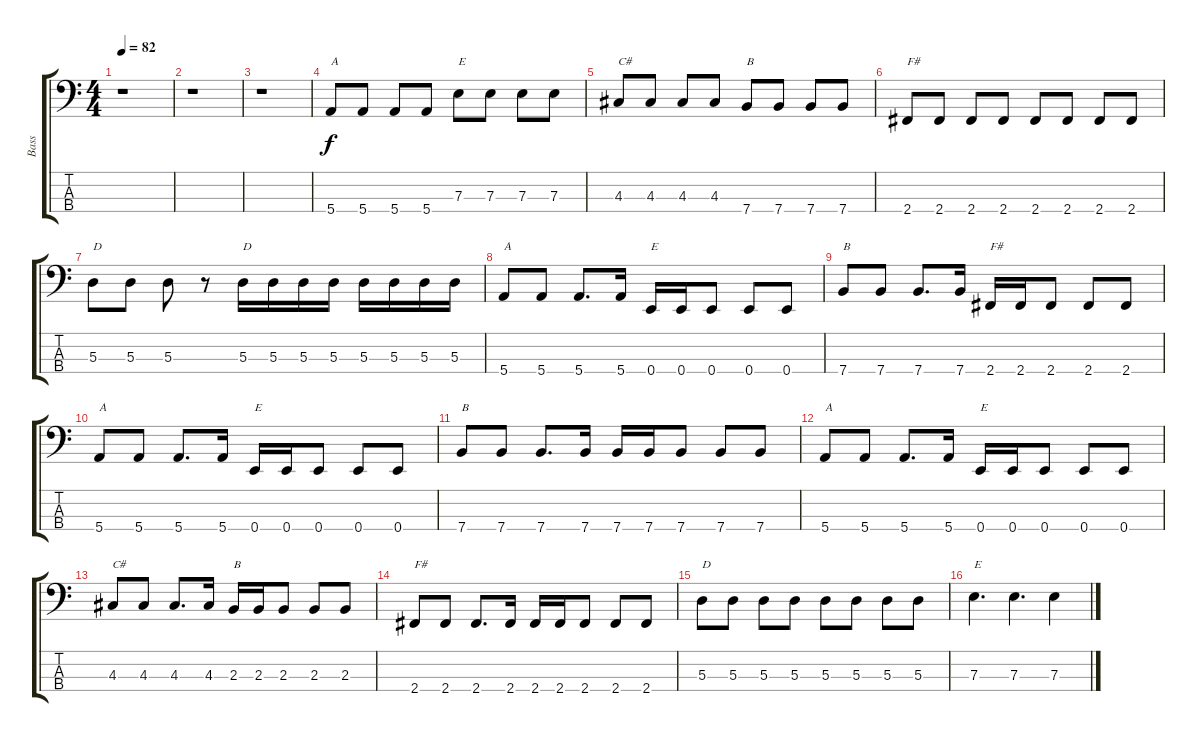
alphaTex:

\track ("Bass" "Bass") {instrument electricbassfinger}
\staff {score tabs}
\tuning (G2 D2 A1 E1) {hide}
\ts (4 4)
\tempo 82
\clef f4
\ks c
r.1{dy f} |
r.1 |
r.1 |
5.4.8{txt "A"} 5.4.8 5.4.8 5.4.8 7.3.8{txt "E"} 7.3.8 7.3.8 7.3.8 |
4.3.8{txt "C#"} 4.3.8 4.3.8 4.3.8 7.4.8{txt "B"} 7.4.8 7.4.8 7.4.8 |
2.4.8{txt "F#"} 2.4.8 2.4.8 2.4.8 2.4.8 2.4.8 2.4.8 2.4.8 |
5.3.8{txt "D"} 5.3.8 5.3.8 r.8 5.3.16{txt "D"} 5.3.16 5.3.16 5.3.16 5.3.16 5.3.16 5.3.16 5.3.16 |
5.4.8{txt "A"} 5.4.8 5.4.8{d} 5.4.16 0.4.16{txt "E"} 0.4.16 0.4.8 0.4.8 0.4.8 |
7.4.8{txt "B"} 7.4.8 7.4.8{d} 7.4.16 2.4.16{txt "F#"} 2.4.16 2.4.8 2.4.8 2.4.8 |
5.4.8{txt "A"} 5.4.8 5.4.8{d} 5.4.16 0.4.16{txt "E"} 0.4.16 0.4.8 0.4.8 0.4.8 |
7.4.8{txt "B"} 7.4.8 7.4.8{d} 7.4.16 7.4.16 7.4.16 7.4.8 7.4.8 7.4.8 |
5.4.8{txt "A"} 5.4.8 5.4.8{d} 5.4.16 0.4.16{txt "E"} 0.4.16 0.4.8 0.4.8 0.4.8 |
4.3.8{txt "C#"} 4.3.8 4.3.8{d} 4.3.16 2.3.16{txt "B"} 2.3.16 2.3.8 2.3.8 2.3.8 |
2.4.8{txt "F#"} 2.4.8 2.4.8{d} 2.4.16 2.4.16 2.4.16 2.4.8 2.4.8 2.4.8 |
5.3.8{txt "D"} 5.3.8 5.3.8 5.3.8 5.3.8 5.3.8 5.3.8 5.3.8 |
7.3.4{d txt "E"} 7.3.4{d} 7.3.4
